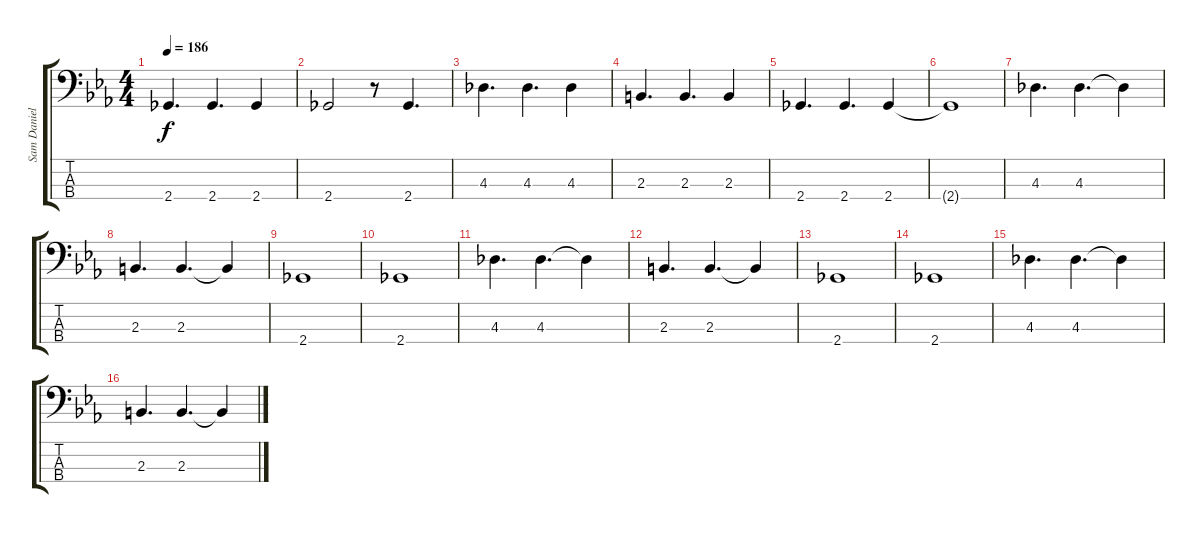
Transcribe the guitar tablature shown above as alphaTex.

\track ("Sam Daniels - Bass Guitar" "Sam Daniel") {instrument electricbasspick}
\staff {score tabs}
\tuning (G2 D2 A1 E1) {hide}
\ts (4 4)
\tempo 186
\clef f4
\ks eb
2.4.4{d dy f} 2.4.4{d} 2.4.4 |
2.4.2 r.8 2.4.4{d} |
4.3.4{d} 4.3.4{d} 4.3.4 |
2.3.4{d} 2.3.4{d} 2.3.4 |
2.4.4{d} 2.4.4{d} 2.4.4 |
2.4{t}.1 |
4.3.4{d} 4.3.4{d} 4.3{t}.4 |
2.3.4{d} 2.3.4{d} 2.3{t}.4 |
2.4.1 |
2.4.1 |
4.3.4{d} 4.3.4{d} 4.3{t}.4 |
2.3.4{d} 2.3.4{d} 2.3{t}.4 |
2.4.1 |
2.4.1 |
4.3.4{d} 4.3.4{d} 4.3{t}.4 |
2.3.4{d} 2.3.4{d} 2.3{t}.4
